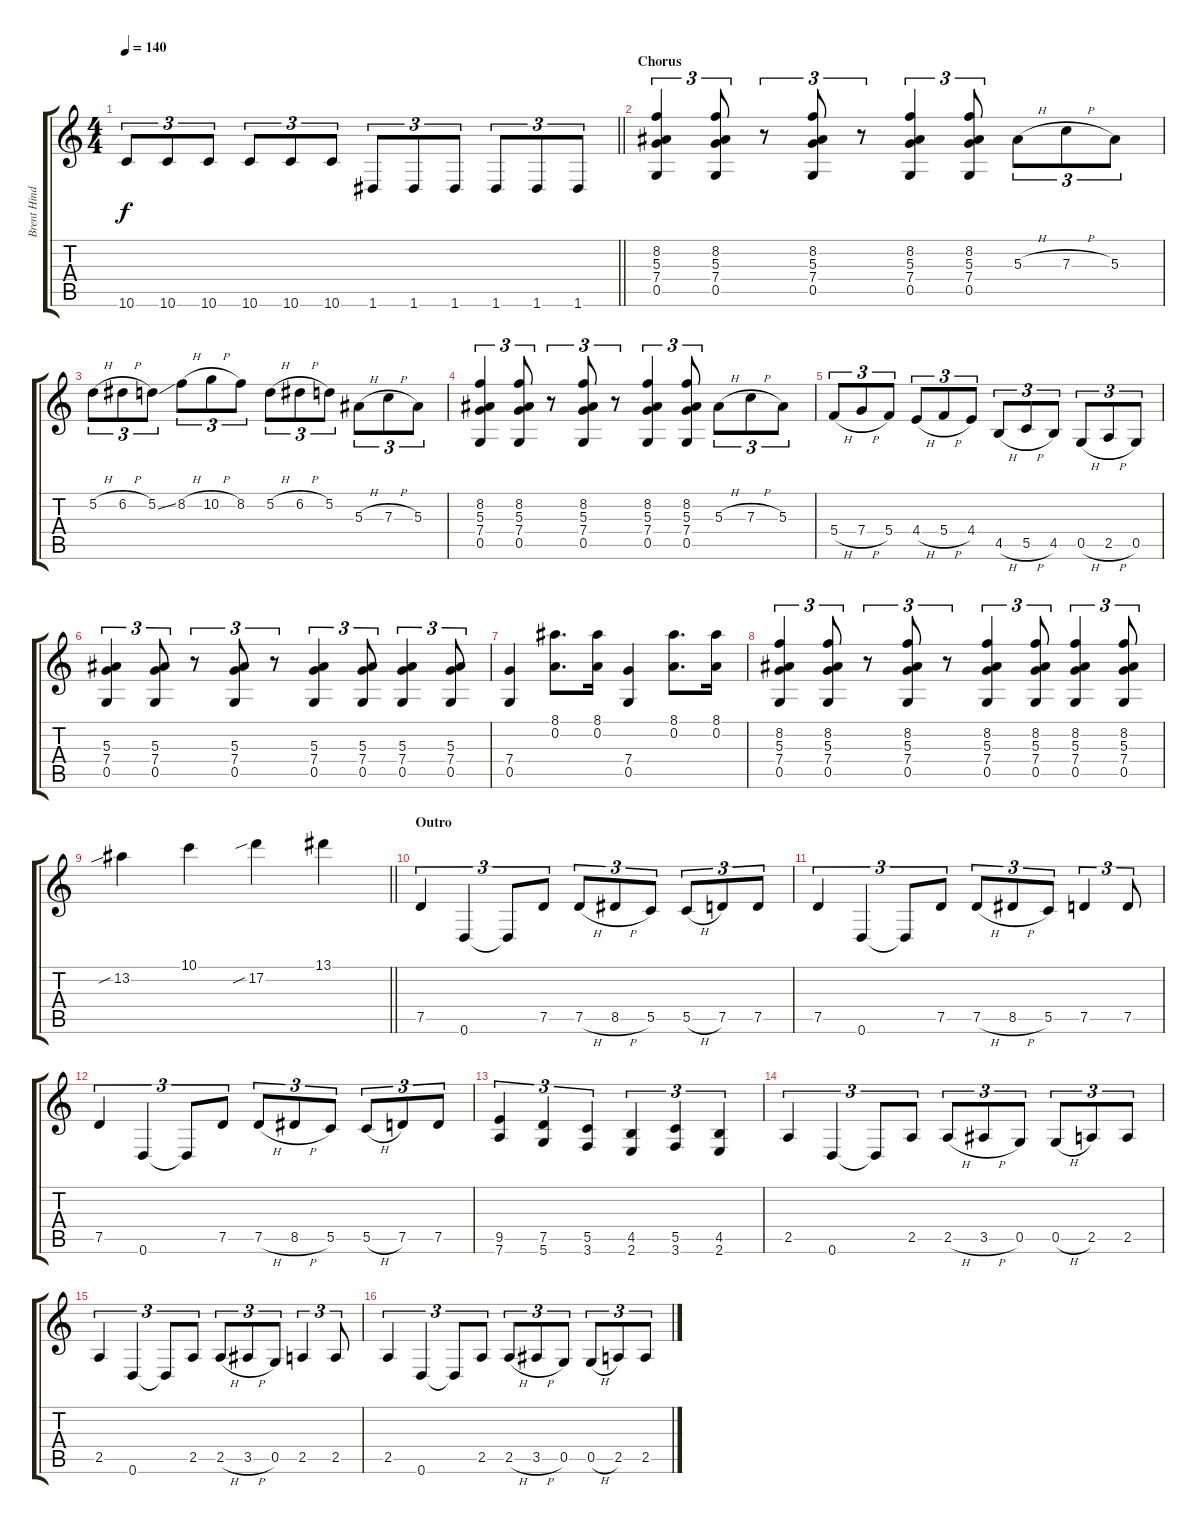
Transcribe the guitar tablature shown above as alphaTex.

\track ("Brent Hinds" "Brent Hind") {instrument distortionguitar}
\staff {score tabs}
\tuning (D4 A3 F3 C3 G2 D2) {hide}
\ts (4 4)
\tempo 140
\clef g2
\barLineRight lightlight
\ks c
10.6.8{tu (3 2) dy f} 10.6.8{tu (3 2)} 10.6.8{tu (3 2)} 10.6.8{tu (3 2)} 10.6.8{tu (3 2)} 10.6.8{tu (3 2)} 1.6.8{tu (3 2)} 1.6.8{tu (3 2)} 1.6.8{tu (3 2)} 1.6.8{tu (3 2)} 1.6.8{tu (3 2)} 1.6.8{tu (3 2)} |
\section ("" "Chorus")
(8.2 5.3 7.4 0.5).4{tu (3 2)} (8.2 5.3 7.4 0.5).8{tu (3 2)} r.8{tu (3 2)} (8.2 5.3 7.4 0.5).8{tu (3 2)} r.8{tu (3 2)} (8.2 5.3 7.4 0.5).4{tu (3 2)} (8.2 5.3 7.4 0.5).8{tu (3 2)} 5.3{h}.8{tu (3 2)} 7.3{h}.8{tu (3 2)} 5.3.8{tu (3 2)} |
5.2{h}.8{tu (3 2)} 6.2{h}.8{tu (3 2)} 5.2{ss}.8{tu (3 2)} 8.2{h}.8{tu (3 2)} 10.2{h}.8{tu (3 2)} 8.2.8{tu (3 2)} 5.2{h}.8{tu (3 2)} 6.2{h}.8{tu (3 2)} 5.2.8{tu (3 2)} 5.3{h}.8{tu (3 2)} 7.3{h}.8{tu (3 2)} 5.3.8{tu (3 2)} |
(8.2 5.3 7.4 0.5).4{tu (3 2)} (8.2 5.3 7.4 0.5).8{tu (3 2)} r.8{tu (3 2)} (8.2 5.3 7.4 0.5).8{tu (3 2)} r.8{tu (3 2)} (8.2 5.3 7.4 0.5).4{tu (3 2)} (8.2 5.3 7.4 0.5).8{tu (3 2)} 5.3{h}.8{tu (3 2)} 7.3{h}.8{tu (3 2)} 5.3.8{tu (3 2)} |
5.4{h}.8{tu (3 2)} 7.4{h}.8{tu (3 2)} 5.4.8{tu (3 2)} 4.4{h}.8{tu (3 2)} 5.4{h}.8{tu (3 2)} 4.4.8{tu (3 2)} 4.5{h}.8{tu (3 2)} 5.5{h}.8{tu (3 2)} 4.5.8{tu (3 2)} 0.5{h}.8{tu (3 2)} 2.5{h}.8{tu (3 2)} 0.5.8{tu (3 2)} |
(5.3 7.4 0.5).4{tu (3 2)} (5.3 7.4 0.5).8{tu (3 2)} r.8{tu (3 2)} (5.3 7.4 0.5).8{tu (3 2)} r.8{tu (3 2)} (5.3 7.4 0.5).4{tu (3 2)} (5.3 7.4 0.5).8{tu (3 2)} (5.3 7.4 0.5).4{tu (3 2)} (5.3 7.4 0.5).8{tu (3 2)} |
(7.4 0.5).4 (8.1 0.2).8{d} (8.1 0.2).16 (7.4 0.5).4 (8.1 0.2).8{d} (8.1 0.2).16 |
(8.2 5.3 7.4 0.5).4{tu (3 2)} (8.2 5.3 7.4 0.5).8{tu (3 2)} r.8{tu (3 2)} (8.2 5.3 7.4 0.5).8{tu (3 2)} r.8{tu (3 2)} (8.2 5.3 7.4 0.5).4{tu (3 2)} (8.2 5.3 7.4 0.5).8{tu (3 2)} (8.2 5.3 7.4 0.5).4{tu (3 2)} (8.2 5.3 7.4 0.5).8{tu (3 2)} |
\barLineRight lightlight
13.2{sib}.4 10.1.4 17.2{sib}.4 13.1.4 |
\section ("" "Outro")
7.5.4{tu (3 2)} 0.6.4{tu (3 2)} 0.6{t}.8{tu (3 2)} 7.5.8{tu (3 2)} 7.5{h}.8{tu (3 2)} 8.5{h}.8{tu (3 2)} 5.5.8{tu (3 2)} 5.5{h}.8{tu (3 2)} 7.5.8{tu (3 2)} 7.5.8{tu (3 2)} |
7.5.4{tu (3 2)} 0.6.4{tu (3 2)} 0.6{t}.8{tu (3 2)} 7.5.8{tu (3 2)} 7.5{h}.8{tu (3 2)} 8.5{h}.8{tu (3 2)} 5.5.8{tu (3 2)} 7.5.4{tu (3 2)} 7.5.8{tu (3 2)} |
7.5.4{tu (3 2)} 0.6.4{tu (3 2)} 0.6{t}.8{tu (3 2)} 7.5.8{tu (3 2)} 7.5{h}.8{tu (3 2)} 8.5{h}.8{tu (3 2)} 5.5.8{tu (3 2)} 5.5{h}.8{tu (3 2)} 7.5.8{tu (3 2)} 7.5.8{tu (3 2)} |
(9.5 7.6).4{tu (3 2)} (7.5 5.6).4{tu (3 2)} (5.5 3.6).4{tu (3 2)} (4.5 2.6).4{tu (3 2)} (5.5 3.6).4{tu (3 2)} (4.5 2.6).4{tu (3 2)} |
2.5.4{tu (3 2)} 0.6.4{tu (3 2)} 0.6{t}.8{tu (3 2)} 2.5.8{tu (3 2)} 2.5{h}.8{tu (3 2)} 3.5{h}.8{tu (3 2)} 0.5.8{tu (3 2)} 0.5{h}.8{tu (3 2)} 2.5.8{tu (3 2)} 2.5.8{tu (3 2)} |
2.5.4{tu (3 2)} 0.6.4{tu (3 2)} 0.6{t}.8{tu (3 2)} 2.5.8{tu (3 2)} 2.5{h}.8{tu (3 2)} 3.5{h}.8{tu (3 2)} 0.5.8{tu (3 2)} 2.5.4{tu (3 2)} 2.5.8{tu (3 2)} |
2.5.4{tu (3 2)} 0.6.4{tu (3 2)} 0.6{t}.8{tu (3 2)} 2.5.8{tu (3 2)} 2.5{h}.8{tu (3 2)} 3.5{h}.8{tu (3 2)} 0.5.8{tu (3 2)} 0.5{h}.8{tu (3 2)} 2.5.8{tu (3 2)} 2.5.8{tu (3 2)}
